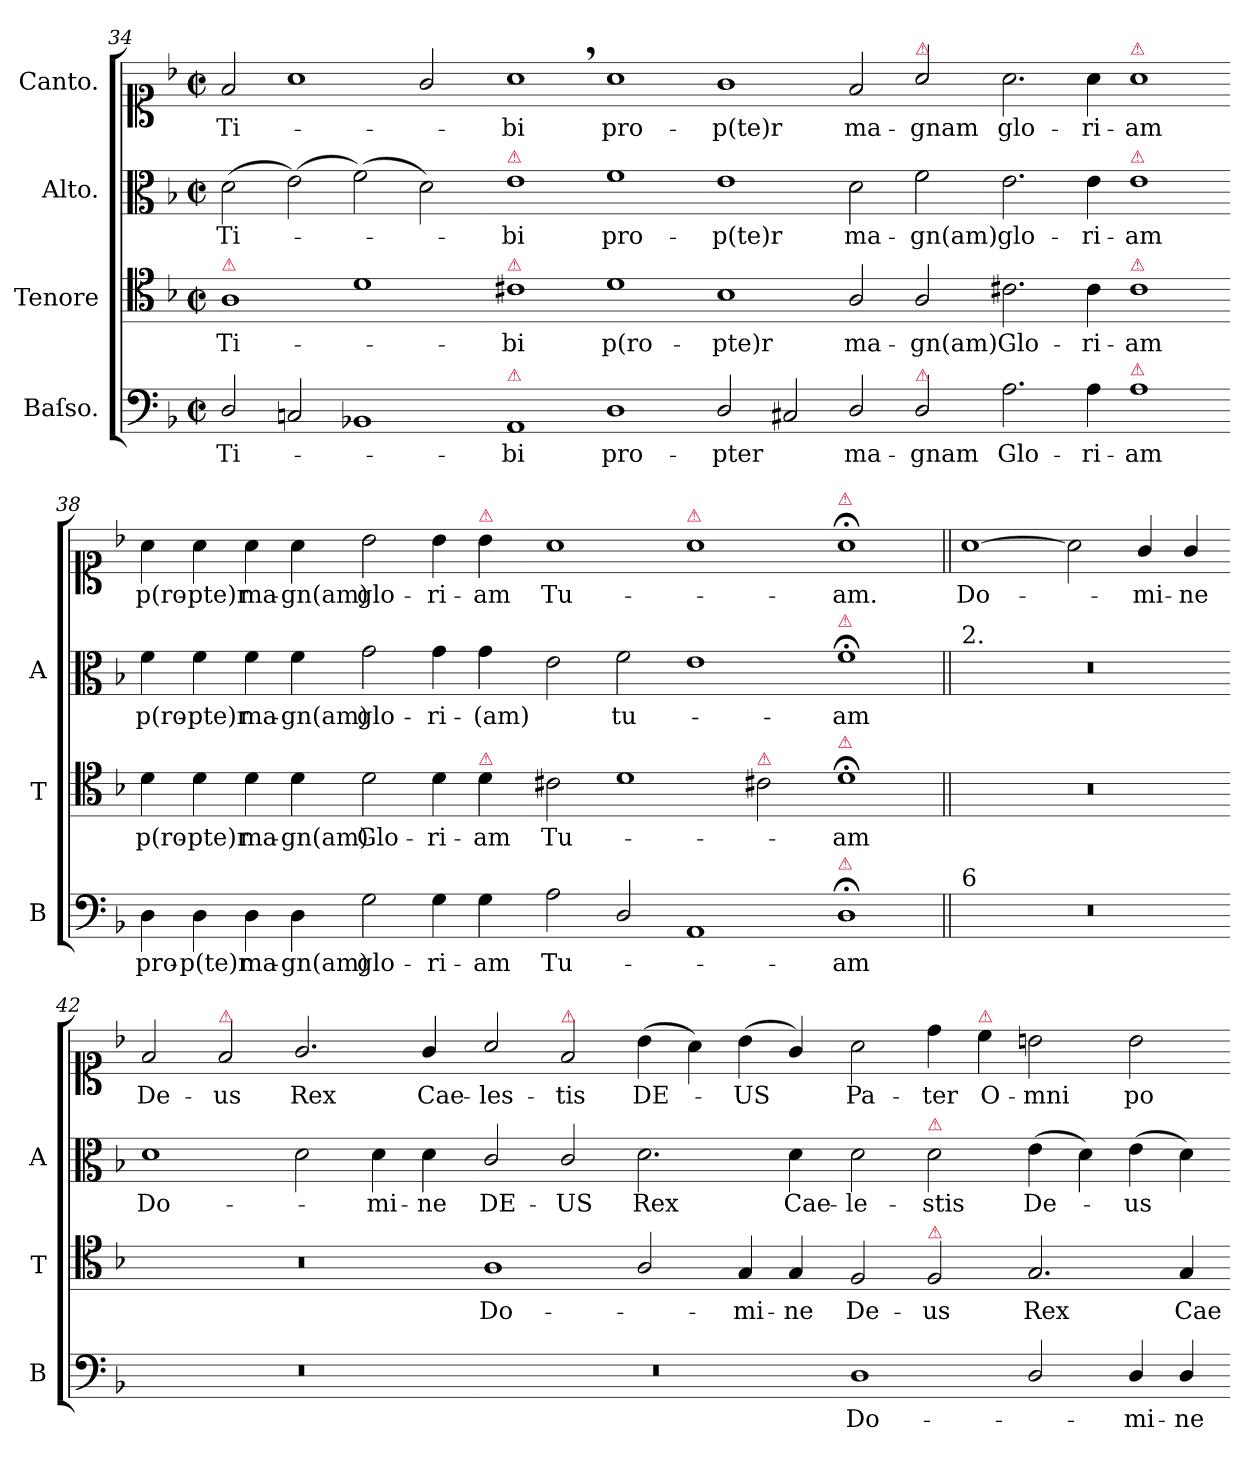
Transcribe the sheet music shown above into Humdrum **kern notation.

**kern	**text	**kern	**text	**kern	**text	**kern	**text
*part4	*part4	*part3	*part3	*part2	*part2	*part1	*part1
*staff4	*staff4	*staff3	*staff3	*staff2	*staff2	*staff1	*staff1
*I"Baſso.	*	*I"Tenore	*	*I"Alto.	*	*I"Canto.	*
*I'B	*	*I'T	*	*I'A	*	*	*
*clefF4	*	*clefC4	*	*clefC3	*	*clefC1	*
*k[b-]	*	*k[b-]	*	*k[b-]	*	*k[b-]	*
*M2/1	*	*M2/1	*	*M2/1	*	*M2/1	*
*met(c|)	*	*met(c|)	*	*met(c|)	*	*met(c|)	*
=34	=34	=34	=34	=34	=34	=34	=34
!	!	!LO:TX:a:color=crimson:t=⚠	!	!	!	!	!
2D/	Ti-	1A	Ti-	(>2d\	Ti-	2f/	Ti-
2Cn/	.	.	.	(>2e\)	.	1a	.
1BB-X	.	1d	.	(>2f\)	.	.	.
.	.	.	.	2d\)	.	2g/	.
=35-	=35-	=35-	=35-	=35-	=35-	=35-	=35-
!	!	!	!	!LO:TX:a:color=crimson:t=⚠	!	!	!
!	!	!LO:TX:a:color=crimson:t=⚠	!	!	!	!	!
!LO:TX:a:color=crimson:t=⚠	!	!	!	!	!	!	!
1AA	-bi	1c#X	-bi	1e	-bi	1a,<	-bi
1D	pro-	1d	p(ro-	1f	pro-	1a	pro-
=36-	=36-	=36-	=36-	=36-	=36-	=36-	=36-
2D/	-pter	1B-	-pte)r	1e	-p(te)r	1g	-p(te)r
2C#X/	.	.	.	.	.	.	.
2D/	ma-	2A/	ma-	2d\	ma-	2f/	ma-
!	!	!	!	!	!	!LO:TX:a:color=crimson:t=⚠	!
!LO:TX:a:color=crimson:t=⚠	!	!	!	!	!	!	!
2D/	-gnam	2A/	-gn(am)	2f\	-gn(am)	2a/	-gnam
=37-	=37-	=37-	=37-	=37-	=37-	=37-	=37-
2.A\	Glo-	2.c#X\	Glo-	2.e\	glo-	2.a\	glo-
4A\	-ri-	4c#\	-ri-	4e\	-ri-	4a\	-ri-
!	!	!	!	!	!	!LO:TX:a:color=crimson:t=⚠	!
!	!	!	!	!LO:TX:a:color=crimson:t=⚠	!	!	!
!	!	!LO:TX:a:color=crimson:t=⚠	!	!	!	!	!
!LO:TX:a:color=crimson:t=⚠	!	!	!	!	!	!	!
1A	-am	1c#	-am	1e	-am	1a	-am
=38-	=38-	=38-	=38-	=38-	=38-	=38-	=38-
4D\	pro-	4d\	p(ro-	4f\	p(ro-	4a\	p(ro-
4D\	-p(te)r	4d\	-pte)r	4f\	-pte)r	4a\	-pte)r
4D\	ma-	4d\	ma-	4f\	ma-	4a\	ma-
4D\	-gn(am)	4d\	-gn(am)	4f\	-gn(am)	4a\	-gn(am)
2G\	glo-	2d\	Glo-	2g\	glo-	2b-\	glo-
4G\	-ri-	4d\	-ri-	4g\	-ri-	4b-\	-ri-
!	!	!	!	!	!	!LO:TX:a:color=crimson:t=⚠	!
!	!	!LO:TX:a:color=crimson:t=⚠	!	!	!	!	!
4G\	-am	4d\	-am	4g\	-(am)	4b-\	-am
=39-	=39-	=39-	=39-	=39-	=39-	=39-	=39-
2A\	Tu-	2c#X\	Tu-	2e\	.	1a	Tu-
2D/	.	1d	.	2f\	tu-	.	.
!	!	!	!	!	!	!LO:TX:a:color=crimson:t=⚠	!
1AA	.	.	.	1e	.	1a	.
!	!	!LO:TX:a:color=crimson:t=⚠	!	!	!	!	!
.	.	2c#X\	.	.	.	.	.
=40-	=40-	=40-	=40-	=40-	=40-	=40-	=40-
!	!	!	!	!	!	!LO:TX:a:color=crimson:t=⚠	!
!	!	!	!	!LO:TX:a:color=crimson:t=⚠	!	!	!
!	!	!LO:TX:a:color=crimson:t=⚠	!	!	!	!	!
!LO:TX:a:color=crimson:t=⚠	!	!	!	!	!	!	!
1D;<	-am	1d;<	-am	1f;<	-am	1a;<	-am.
=41||	=41||	=41||	=41||	=41||	=41||	=41||	=41||
!	!	!	!	!LO:TX:a:t=2.	!	!	!
!LO:TX:a:t=6	!	!	!	!	!	!	!
0r	.	0r	.	0r	.	[1a	Do-
.	.	.	.	.	.	2a]	.
.	.	.	.	.	.	4g/	-mi-
.	.	.	.	.	.	4g/	-ne
=42-	=42-	=42-	=42-	=42-	=42-	=42-	=42-
0r	.	0r	.	1d	Do-	2f/	De-
!	!	!	!	!	!	!LO:TX:a:color=crimson:t=⚠	!
.	.	.	.	.	.	2f/	-us
.	.	.	.	2d\	.	2.g/	Rex
.	.	.	.	4d\	-mi-	.	.
.	.	.	.	4d\	-ne	4g/	Cae-
=43-	=43-	=43-	=43-	=43-	=43-	=43-	=43-
0r	.	1A	Do-	2c/	DE-	2a/	-les-
!	!	!	!	!	!	!LO:TX:a:color=crimson:t=⚠	!
.	.	.	.	2c/	-US	2f/	-tis
.	.	2A/	.	2.d\	Rex	(>4b-\	DE-
.	.	.	.	.	.	4a\)	.
.	.	4G/	-mi-	.	.	(>4b-\	-US
.	.	4G/	-ne	4d\	Cae-	4g/)	.
=44-	=44-	=44-	=44-	=44-	=44-	=44-	=44-
1D	Do-	2F/	De-	2d\	-le-	2a\	Pa-
!	!	!	!	!LO:TX:a:color=crimson:t=⚠	!	!	!
!	!	!LO:TX:a:color=crimson:t=⚠	!	!	!	!	!
.	.	2F/	-us	2d\	-stis	4dd\	-ter
!	!	!	!	!	!	!LO:TX:a:color=crimson:t=⚠	!
.	.	.	.	.	.	4cc\	O-
2D/	.	2.G/	Rex	(>4e\	De-	2bn\	-mni
.	.	.	.	4d\)	.	.	.
4D/	-mi-	.	.	(>4e\	-us	2b\	po-
4D/	-ne	4G/	Cae-	4d\)	.	.	.
=-	=-	=-	=-	=-	=-	=-	=-
*-	*-	*-	*-	*-	*-	*-	*-
